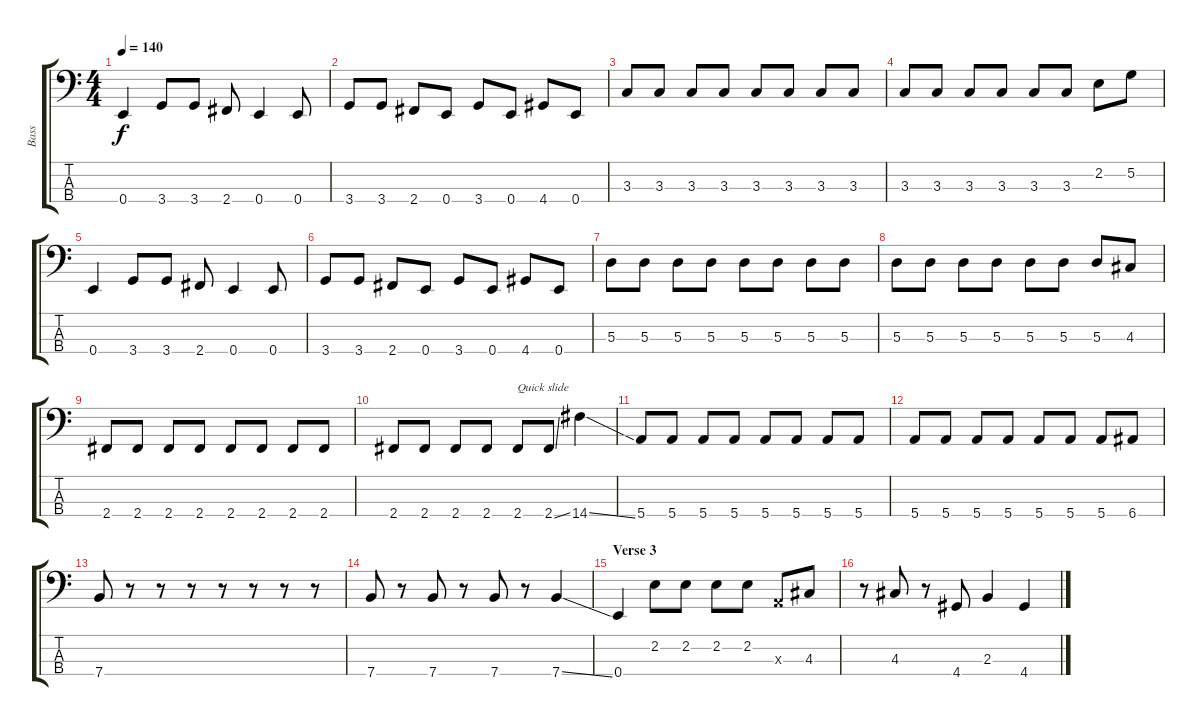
\track ("Bass" "Bass") {instrument electricbasspick}
\staff {score tabs}
\tuning (G2 D2 A1 E1) {hide}
\ts (4 4)
\tempo 140
\clef f4
\ks c
0.4.4{dy f instrument slapbass2} 3.4.8 3.4.8 2.4.8 0.4.4 0.4.8 |
3.4.8 3.4.8 2.4.8 0.4.8 3.4.8 0.4.8 4.4.8 0.4.8 |
3.3.8{instrument electricbasspick} 3.3.8 3.3.8 3.3.8 3.3.8 3.3.8 3.3.8 3.3.8 |
3.3.8 3.3.8 3.3.8 3.3.8 3.3.8 3.3.8 2.2.8 5.2.8 |
0.4.4{instrument slapbass2} 3.4.8 3.4.8 2.4.8 0.4.4 0.4.8 |
3.4.8 3.4.8 2.4.8 0.4.8 3.4.8 0.4.8 4.4.8 0.4.8 |
5.3.8{instrument electricbasspick} 5.3.8 5.3.8 5.3.8 5.3.8 5.3.8 5.3.8 5.3.8 |
5.3.8 5.3.8 5.3.8 5.3.8 5.3.8 5.3.8 5.3.8 4.3.8 |
2.4.8 2.4.8 2.4.8 2.4.8 2.4.8 2.4.8 2.4.8 2.4.8 |
2.4.8 2.4.8 2.4.8 2.4.8 2.4.8{txt "Quick slide"} 2.4{ss}.8 14.4{ss}.4 |
5.4.8 5.4.8 5.4.8 5.4.8 5.4.8 5.4.8 5.4.8 5.4.8 |
5.4.8 5.4.8 5.4.8 5.4.8 5.4.8 5.4.8 5.4.8 6.4.8 |
7.4.8 r.8 r.8 r.8 r.8 r.8 r.8 r.8 |
7.4.8 r.8 7.4.8 r.8 7.4.8 r.8 7.4{ss}.4 |
\section ("" "Verse 3")
0.4.4 2.2.8 2.2.8 2.2.8 2.2.8 0.3{x}.8 4.3.8 |
r.8 4.3.8 r.8 4.4.8 2.3.4 4.4.4
